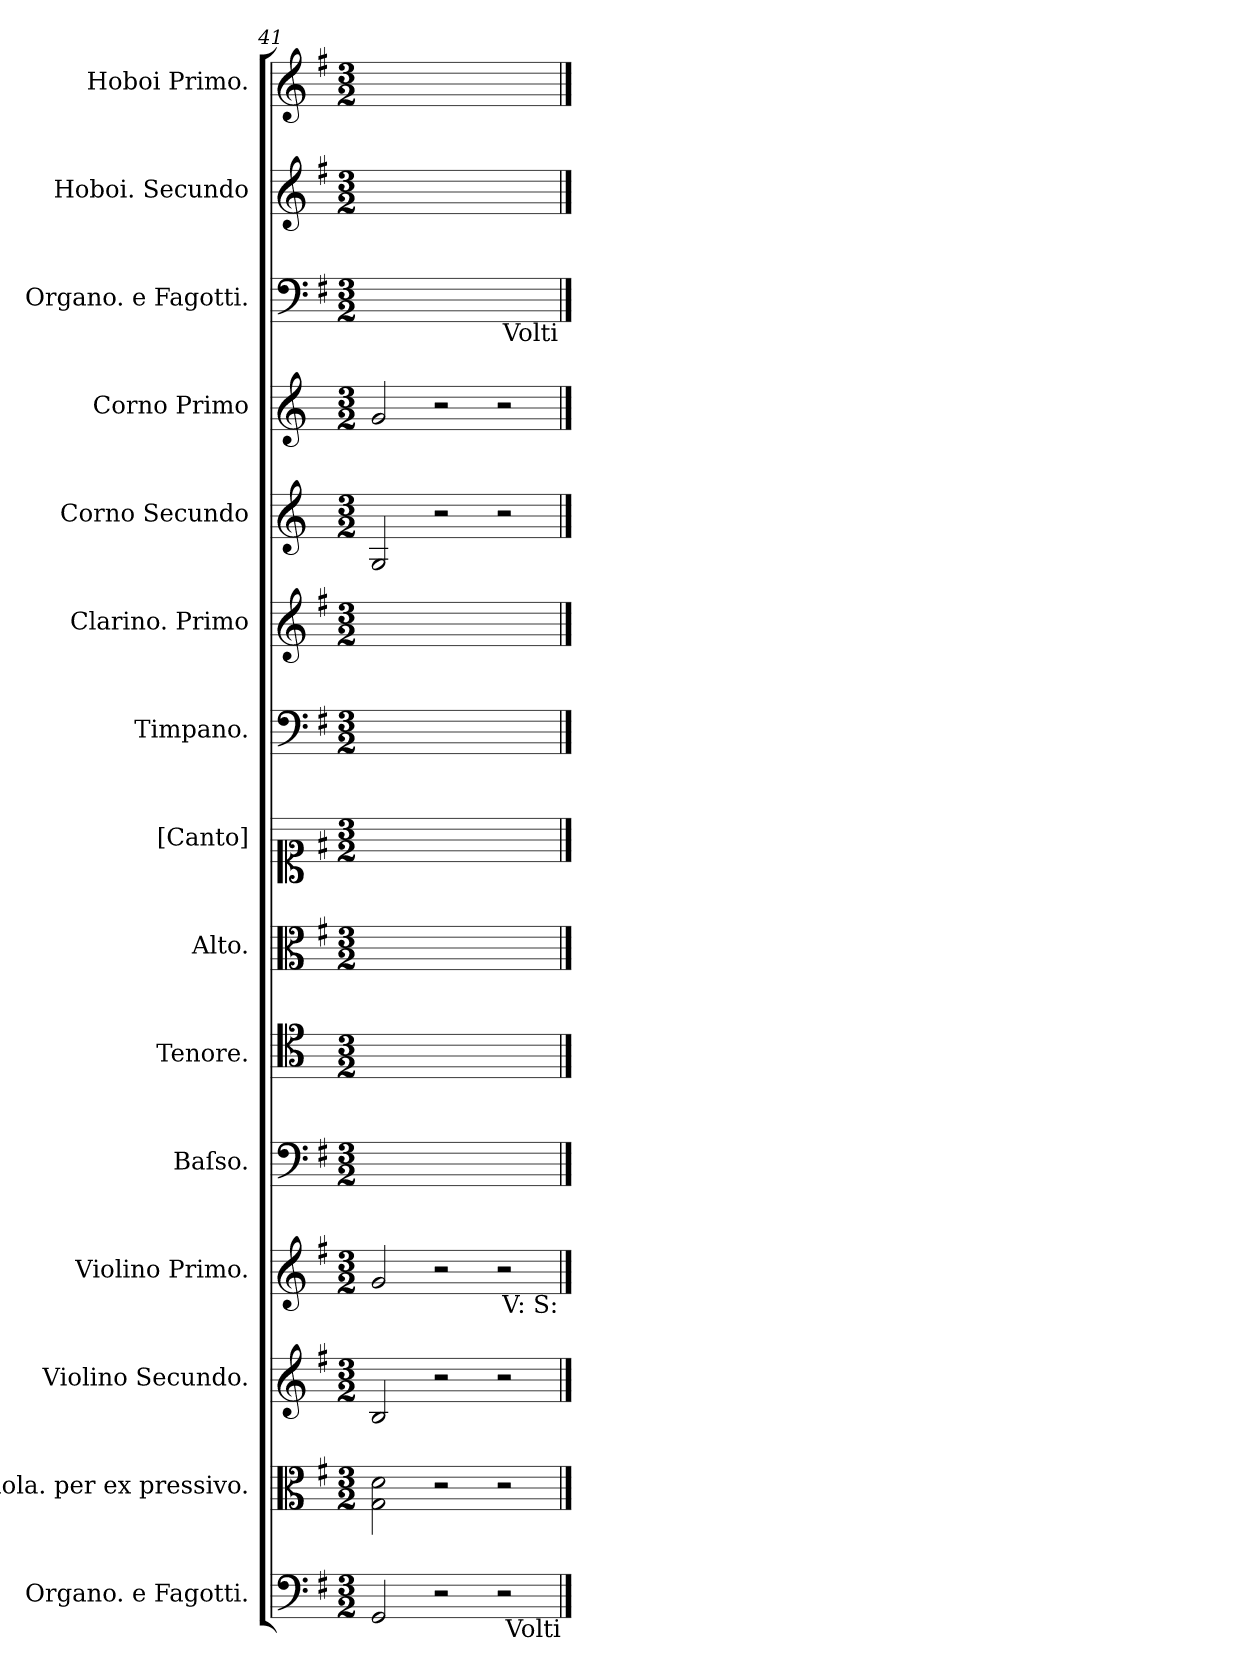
**kern	**kern	**kern	**kern	**kern	**kern	**kern	**kern	**kern	**kern	**kern	**kern	**kern	**kern	**kern
*part15	*part14	*part13	*part12	*part11	*part10	*part9	*part8	*part7	*part6	*part5	*part4	*part3	*part2	*part1
*staff15	*staff14	*staff13	*staff12	*staff11	*staff10	*staff9	*staff8	*staff7	*staff6	*staff5	*staff4	*staff3	*staff2	*staff1
*I"Organo. e Fagotti.	*I"Viola. per ex pressivo.	*I"Violino Secundo.	*I"Violino Primo.	*I"Baſso.	*I"Tenore.	*I"Alto.	*I"[Canto]	*I"Timpano.	*I"Clarino. Primo	*I"Corno Secundo	*I"Corno Primo	*I"Organo. e Fagotti.	*I"Hoboi. Secundo	*I"Hoboi Primo.
*I'org	*I'vla	*I'vl 2	*I'vl 1	*I'B	*I'T	*I'A	*	*I'timp	*	*	*	*I'fag	*I'ob 2	*I'ob 1
*clefF4	*clefC3	*clefG2	*clefG2	*clefF4	*clefC4	*clefC3	*clefC1	*clefF4	*clefG2	*clefG2	*clefG2	*clefF4	*clefG2	*clefG2
*k[f#]	*k[f#]	*k[f#]	*k[f#]	*k[f#]	*k[]	*k[f#]	*k[f#]	*k[f#]	*k[f#]	*k[]	*k[]	*k[f#]	*k[f#]	*k[f#]
*G:	*G:	*G:	*G:	*G:	*	*G:	*G:	*G:	*G:	*	*	*G:	*G:	*G:
*M3/2	*M3/2	*M3/2	*M3/2	*M3/2	*M3/2	*M3/2	*M3/2	*M3/2	*M3/2	*M3/2	*M3/2	*M3/2	*M3/2	*M3/2
=41	=41	=41	=41	=41	=41	=41	=41	=41	=41	=41	=41	=41	=41	=41
2GG/	2G\ 2d\	2B/	2g/	1.ryy	1.ryy	1.ryy	1.ryy	1.ryy	1.ryy	2G/	2g/	2GG/yy	1.ryy	1.ryy
2r	2r	2r	2r	.	.	.	.	.	.	2r	2r	2ryy	.	.
2r	2r	2r	2r	.	.	.	.	.	.	2r	2r	2ryy	.	.
!	!	!	!	!	!	!	!	!	!	!	!	!LO:TX:b:t=Volti	!	!
!	!	!	!LO:TX:b:t=V&colon; S&colon;	!	!	!	!	!	!	!	!	!	!	!
!LO:TX:b:t=Volti	!	!	!	!	!	!	!	!	!	!	!	!	!	!
==	==	==	==	==	==	==	==	==	==	==	==	==	==	==
*-	*-	*-	*-	*-	*-	*-	*-	*-	*-	*-	*-	*-	*-	*-
